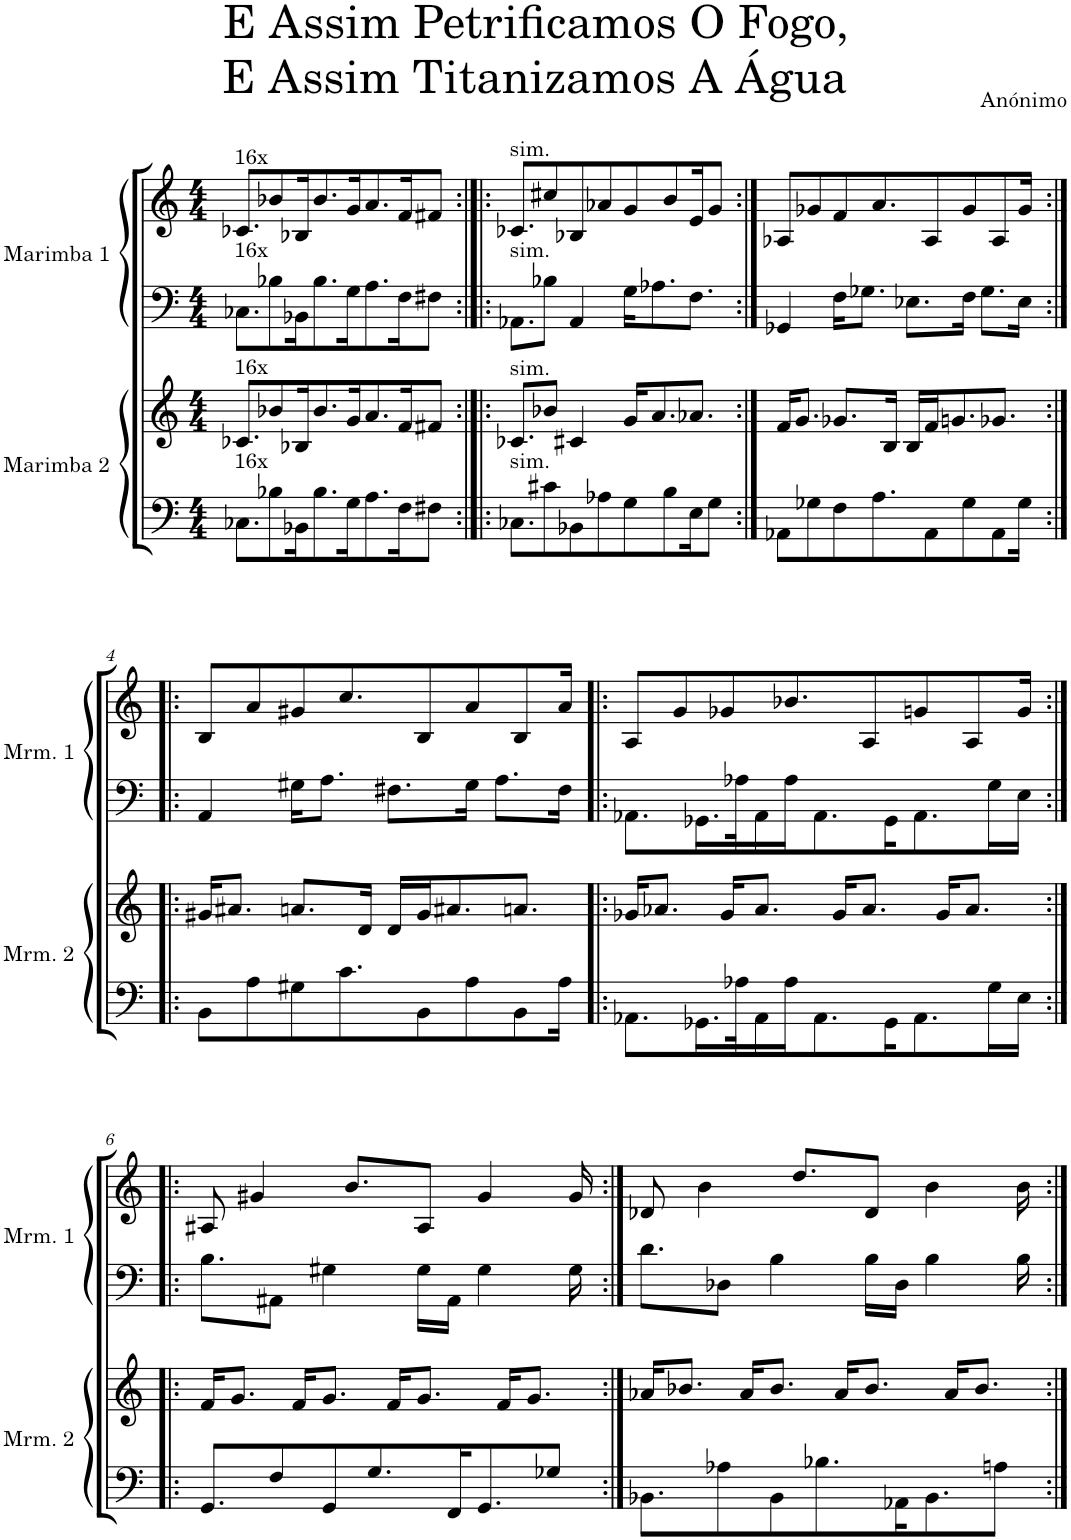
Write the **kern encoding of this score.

**kern	**kern	**kern	**kern
*part4	*part3	*part2	*part1
*staff4	*staff3	*staff2	*staff1
*I"Marimba 2	*I"Marimba 2	*I"Marimba 1	*I"Marimba 1
*I'Mrm. 2	*I'Mrm. 2	*I'Mrm. 1	*I'Mrm. 1
*clefF4	*clefG2	*clefF4	*clefG2
*k[]	*k[]	*k[]	*k[]
*M4/4	*M4/4	*M4/4	*M4/4
=1	=1	=1	=1
!	!	!	!LO:TX:a:t=16x
!	!	!LO:TX:a:t=16x	!
!	!LO:TX:a:t=16x	!	!
!LO:TX:a:t=16x	!	!	!
8.C-X\L	8.c-X/L	8.C-X\L	8.c-X/L
8B-X\	8b-X/	8B-X\	8b-X/
16BB-X\K	16B-X/K	16BB-X\K	16B-X/K
8.B-\	8.b-/	8.B-\	8.b-/
16G\K	16g/K	16G\K	16g/K
8.A\	8.a/	8.A\	8.a/
16F\K	16f/K	16F\K	16f/K
8F#X\J	8f#X/J	8F#X\J	8f#X/J
=2:|!|:	=2:|!|:	=2:|!|:	=2:|!|:
!	!	!	!LO:TX:a:t=sim.
!	!	!LO:TX:a:t=sim.	!
!	!LO:TX:a:t=sim.	!	!
!LO:TX:a:t=sim.	!	!	!
8.C-X\L	8.c-X/L	8.AA-X\L	8.c-X/L
8c#X\	8b-X/J	8B-X\J	8cc#X/
8BB-X\	4c#X/	4AA-/	8B-X/
8A-X\	.	.	8a-X/
8G\	16g/KL	16G\KL	8g/
.	8.a/	8.A-X\	.
8B\	.	.	8b/
16E\K	8.a-X/J	8.F\J	16e/K
8G\J	.	.	8g/J
=3:|!	=3:|!	=3:|!	=3:|!
8AA-X\L	16f/KL	4GG-X/	8A-X/L
.	8.g/J	.	.
8G-X\	.	.	8g-X/
8F\	8.g-X/L	16F\KL	8f/
.	.	8.G-X\J	.
8.A\	.	.	8.a/
.	16B/Jk	.	.
.	16B/LL	8.E-X\L	.
8AA-\	16f/J	.	8A-/
.	8.gn/	.	.
8G-\	.	16F\Jk	8g-/
.	.	8.G-\L	.
8AA-\	8.g-X/J	.	8A-/
16G-\Jk	.	16E-\Jk	16g-/Jk
!!LO:LB:g=z
=4:|!|:	=4:|!|:	=4:|!|:	=4:|!|:
8BB\L	16g#X/KL	4AA/	8B/L
.	8.a#X/J	.	.
8A\	.	.	8a/
8G#X\	8.an/L	16G#X\KL	8g#X/
.	.	8.A\J	.
8.c\	.	.	8.cc/
.	16d/Jk	.	.
.	16d/LL	8.F#X\L	.
8BB\	16g#/J	.	8B/
.	8.a#X/	.	.
8A\	.	16G#\Jk	8a/
.	.	8.A\L	.
8BB\	8.an/J	.	8B/
16A\Jk	.	16F#\Jk	16a/Jk
=5!|:	=5!|:	=5!|:	=5!|:
8.AA-X\L	16g-X/KL	8.AA-X\L	8A/L
.	8.a-X/J	.	.
.	.	.	8g/
16.GG-X\L	.	16.GG-X\L	.
.	16g-/KL	.	8g-X/
32A-X\K	.	32A-X\K	.
16AA-\	8.a-/J	16AA-\	.
16A-\J	.	16A-\J	8.b-X/
8.AA-\	.	8.AA-\	.
.	16g-/KL	.	.
.	8.a-/J	.	8A/
16GG-\K	.	16GG-\K	.
8.AA-\	.	8.AA-\	8gn/
.	16g-/KL	.	.
.	8.a-/J	.	8A/
16G\L	.	16G\L	.
16E\JJ	.	16E\JJ	16g/Jk
!!LO:LB:g=z
=6:|!|:	=6:|!|:	=6:|!|:	=6:|!|:
8.GG/L	16f/KL	8.B\L	8A#X/
.	8.g/J	.	.
.	.	.	4g#X/
8F/	.	8AA#X\J	.
.	16f/KL	.	.
8GG/	8.g/J	4G#X\	.
.	.	.	8.b/L
8.G/	.	.	.
.	16f/KL	.	.
.	8.g/J	16G#\LL	8A#/J
16FF/K	.	16AA#\JJ	.
8.GG/	.	4G#\	4g#/
.	16f/KL	.	.
.	8.g/J	.	.
8G-X/J	.	.	.
.	.	16G#\	16g#/
=7:|!	=7:|!	=7:|!	=7:|!
8.BB-X\L	16a-X/KL	8.d\L	8d-X/
.	8.b-X/J	.	.
.	.	.	4b\
8A-X\	.	8D-X\J	.
.	16a-/KL	.	.
8BB-\	8.b-/J	4B\	.
.	.	.	8.dd/L
8.B-X\	.	.	.
.	16a-/KL	.	.
.	8.b-/J	16B\LL	8d-/J
16AA-X\K	.	16D-\JJ	.
8.BB-\	.	4B\	4b\
.	16a-/KL	.	.
.	8.b-/J	.	.
8An\J	.	.	.
.	.	16B\	16b\
=:|!	=:|!	=:|!	=:|!
*-	*-	*-	*-
